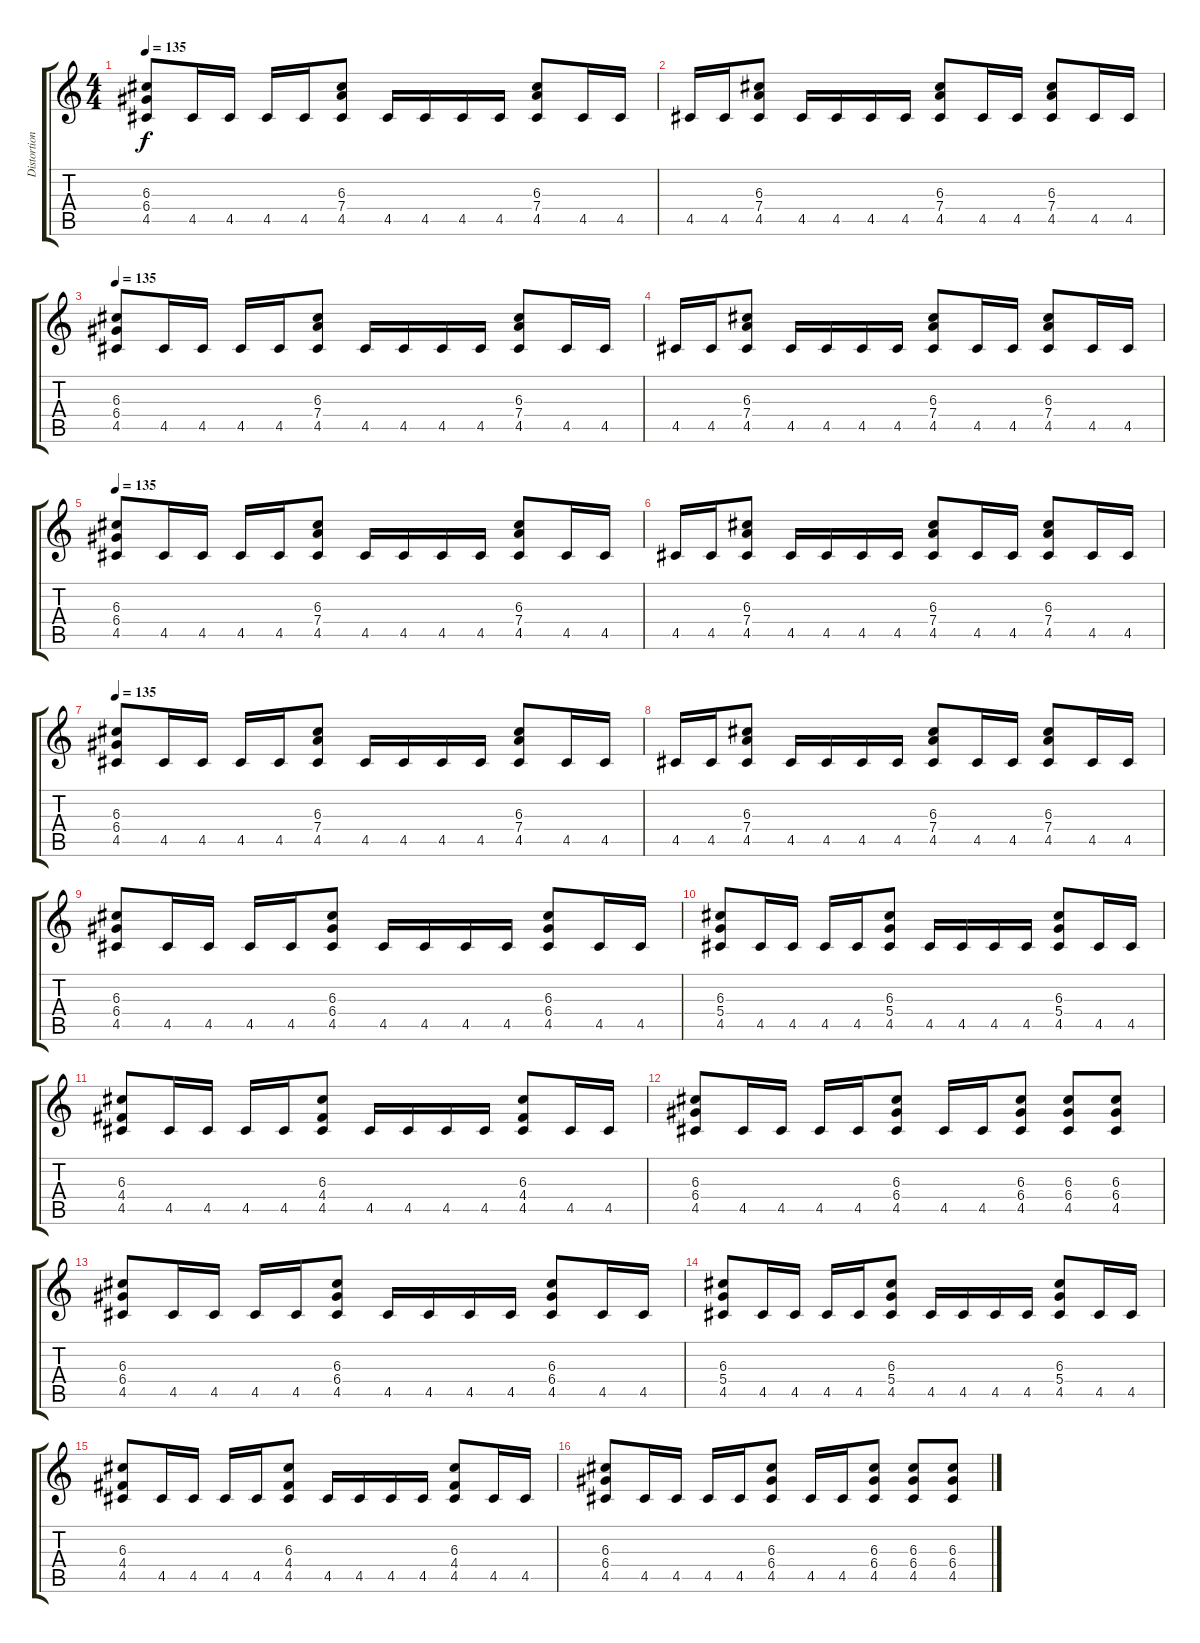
\track ("Distortion I (ritim)" "Distortion") {instrument distortionguitar}
\staff {score tabs}
\tuning (E4 B3 G3 D3 A2 E2) {hide}
\ts (4 4)
\tempo 135
\clef g2
\ks c
(6.3 6.4 4.5).8{dy f} 4.5.16 4.5.16 4.5.16 4.5.16 (6.3 7.4 4.5).8 4.5.16 4.5.16 4.5.16 4.5.16 (6.3 7.4 4.5).8 4.5.16 4.5.16 |
4.5.16 4.5.16 (6.3 7.4 4.5).8 4.5.16 4.5.16 4.5.16 4.5.16 (6.3 7.4 4.5).8 4.5.16 4.5.16 (6.3 7.4 4.5).8 4.5.16 4.5.16 |
\tempo 135
(6.3 6.4 4.5).8 4.5.16 4.5.16 4.5.16 4.5.16 (6.3 7.4 4.5).8 4.5.16 4.5.16 4.5.16 4.5.16 (6.3 7.4 4.5).8 4.5.16 4.5.16 |
4.5.16 4.5.16 (6.3 7.4 4.5).8 4.5.16 4.5.16 4.5.16 4.5.16 (6.3 7.4 4.5).8 4.5.16 4.5.16 (6.3 7.4 4.5).8 4.5.16 4.5.16 |
\tempo 135
(6.3 6.4 4.5).8 4.5.16 4.5.16 4.5.16 4.5.16 (6.3 7.4 4.5).8 4.5.16 4.5.16 4.5.16 4.5.16 (6.3 7.4 4.5).8 4.5.16 4.5.16 |
4.5.16 4.5.16 (6.3 7.4 4.5).8 4.5.16 4.5.16 4.5.16 4.5.16 (6.3 7.4 4.5).8 4.5.16 4.5.16 (6.3 7.4 4.5).8 4.5.16 4.5.16 |
\tempo 135
(6.3 6.4 4.5).8 4.5.16 4.5.16 4.5.16 4.5.16 (6.3 7.4 4.5).8 4.5.16 4.5.16 4.5.16 4.5.16 (6.3 7.4 4.5).8 4.5.16 4.5.16 |
4.5.16 4.5.16 (6.3 7.4 4.5).8 4.5.16 4.5.16 4.5.16 4.5.16 (6.3 7.4 4.5).8 4.5.16 4.5.16 (6.3 7.4 4.5).8 4.5.16 4.5.16 |
(6.3 6.4 4.5).8 4.5.16 4.5.16 4.5.16 4.5.16 (6.3 6.4 4.5).8 4.5.16 4.5.16 4.5.16 4.5.16 (6.3 6.4 4.5).8 4.5.16 4.5.16 |
(6.3 5.4 4.5).8 4.5.16 4.5.16 4.5.16 4.5.16 (6.3 5.4 4.5).8 4.5.16 4.5.16 4.5.16 4.5.16 (6.3 5.4 4.5).8 4.5.16 4.5.16 |
(6.3 4.4 4.5).8 4.5.16 4.5.16 4.5.16 4.5.16 (6.3 4.4 4.5).8 4.5.16 4.5.16 4.5.16 4.5.16 (6.3 4.4 4.5).8 4.5.16 4.5.16 |
(6.3 6.4 4.5).8 4.5.16 4.5.16 4.5.16 4.5.16 (6.3 6.4 4.5).8 4.5.16 4.5.16 (6.3 6.4 4.5).8 (6.3 6.4 4.5).8 (6.3 6.4 4.5).8 |
(6.3 6.4 4.5).8 4.5.16 4.5.16 4.5.16 4.5.16 (6.3 6.4 4.5).8 4.5.16 4.5.16 4.5.16 4.5.16 (6.3 6.4 4.5).8 4.5.16 4.5.16 |
(6.3 5.4 4.5).8 4.5.16 4.5.16 4.5.16 4.5.16 (6.3 5.4 4.5).8 4.5.16 4.5.16 4.5.16 4.5.16 (6.3 5.4 4.5).8 4.5.16 4.5.16 |
(6.3 4.4 4.5).8 4.5.16 4.5.16 4.5.16 4.5.16 (6.3 4.4 4.5).8 4.5.16 4.5.16 4.5.16 4.5.16 (6.3 4.4 4.5).8 4.5.16 4.5.16 |
(6.3 6.4 4.5).8 4.5.16 4.5.16 4.5.16 4.5.16 (6.3 6.4 4.5).8 4.5.16 4.5.16 (6.3 6.4 4.5).8 (6.3 6.4 4.5).8 (6.3 6.4 4.5).8
